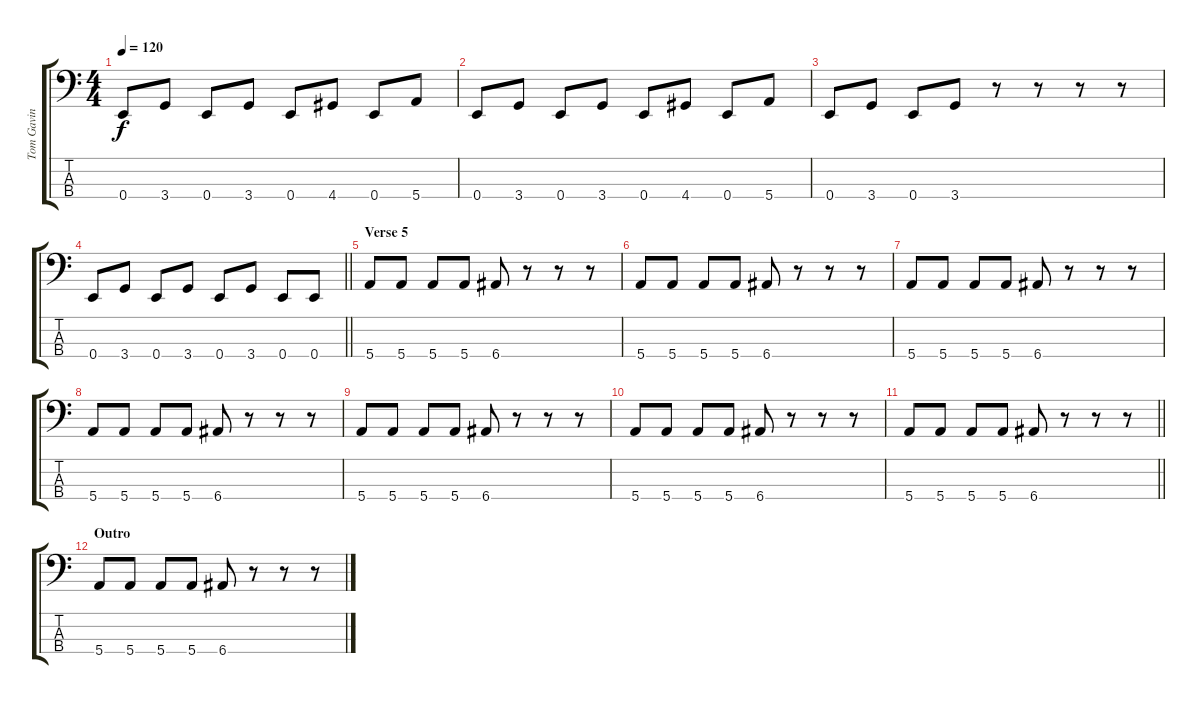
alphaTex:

\track ("Tom Gavin" "Tom Gavin") {instrument electricbassfinger}
\staff {score tabs}
\tuning (G2 D2 A1 E1) {hide}
\ts (4 4)
\tempo 120
\clef f4
\ks c
0.4.8{dy f} 3.4.8 0.4.8 3.4.8 0.4.8 4.4.8 0.4.8 5.4.8 |
0.4.8 3.4.8 0.4.8 3.4.8 0.4.8 4.4.8 0.4.8 5.4.8 |
0.4.8 3.4.8 0.4.8 3.4.8 r.8 r.8 r.8 r.8 |
\barLineRight lightlight
0.4.8 3.4.8 0.4.8 3.4.8 0.4.8 3.4.8 0.4.8 0.4.8 |
\section ("" "Verse 5")
5.4.8 5.4.8 5.4.8 5.4.8 6.4.8 r.8 r.8 r.8 |
5.4.8 5.4.8 5.4.8 5.4.8 6.4.8 r.8 r.8 r.8 |
5.4.8 5.4.8 5.4.8 5.4.8 6.4.8 r.8 r.8 r.8 |
5.4.8 5.4.8 5.4.8 5.4.8 6.4.8 r.8 r.8 r.8 |
5.4.8 5.4.8 5.4.8 5.4.8 6.4.8 r.8 r.8 r.8 |
5.4.8 5.4.8 5.4.8 5.4.8 6.4.8 r.8 r.8 r.8 |
\barLineRight lightlight
5.4.8 5.4.8 5.4.8 5.4.8 6.4.8 r.8 r.8 r.8 |
\section ("" "Outro")
5.4.8 5.4.8 5.4.8 5.4.8 6.4.8 r.8 r.8 r.8
